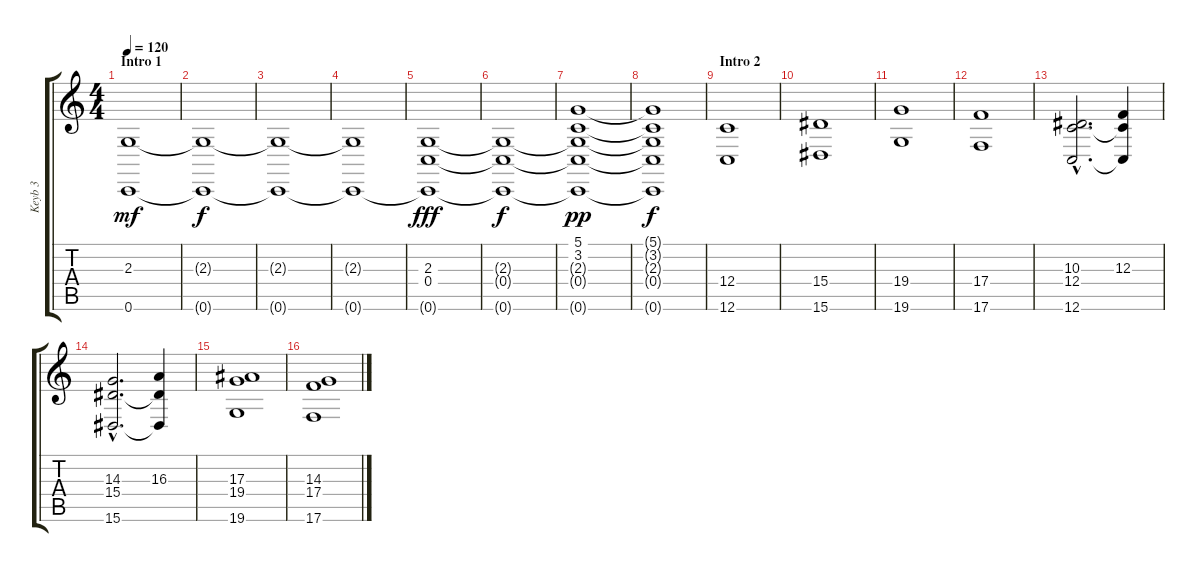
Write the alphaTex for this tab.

\track ("Keyb 3" "Keyb 3") {instrument stringensemble1}
\staff {score tabs}
\tuning (D4 A3 F3 C3 G2 C2) {hide}
\ts (4 4)
\section ("" "Intro 1")
\tempo 120
\clef g2
\ks c
(2.3 0.6).1{dy mf volume 6 instrument stringensemble1} |
(2.3{t} 0.6{t}).1{dy f volume 8} |
(2.3{t} 0.6{t}).1{volume 10} |
(2.3{t} 0.6{t}).1{volume 12} |
(2.3 0.4 0.6{t}).1{dy fff volume 14} |
(2.3{t} 0.4{t} 0.6{t}).1{dy f} |
(5.1 3.2 2.3{t} 0.4{t} 0.6{t}).1{dy pp} |
(5.1{t} 3.2{t} 2.3{t} 0.4{t} 0.6{t}).1{dy f} |
\section ("" "Intro 2")
(12.4 12.6).1{volume 11 instrument stringensemble1} |
(15.4 15.6).1 |
(19.4 19.6).1 |
(17.4 17.6).1 |
(10.3{hac} 12.4{hac} 12.6{hac}).2{d} (12.3 12.4{t} 12.6{t}).4 |
(14.3{hac} 15.4{hac} 15.6{hac}).2{d} (16.3 15.4{t} 15.6{t}).4 |
(17.3 19.4 19.6).1 |
(14.3 17.4 17.6).1
